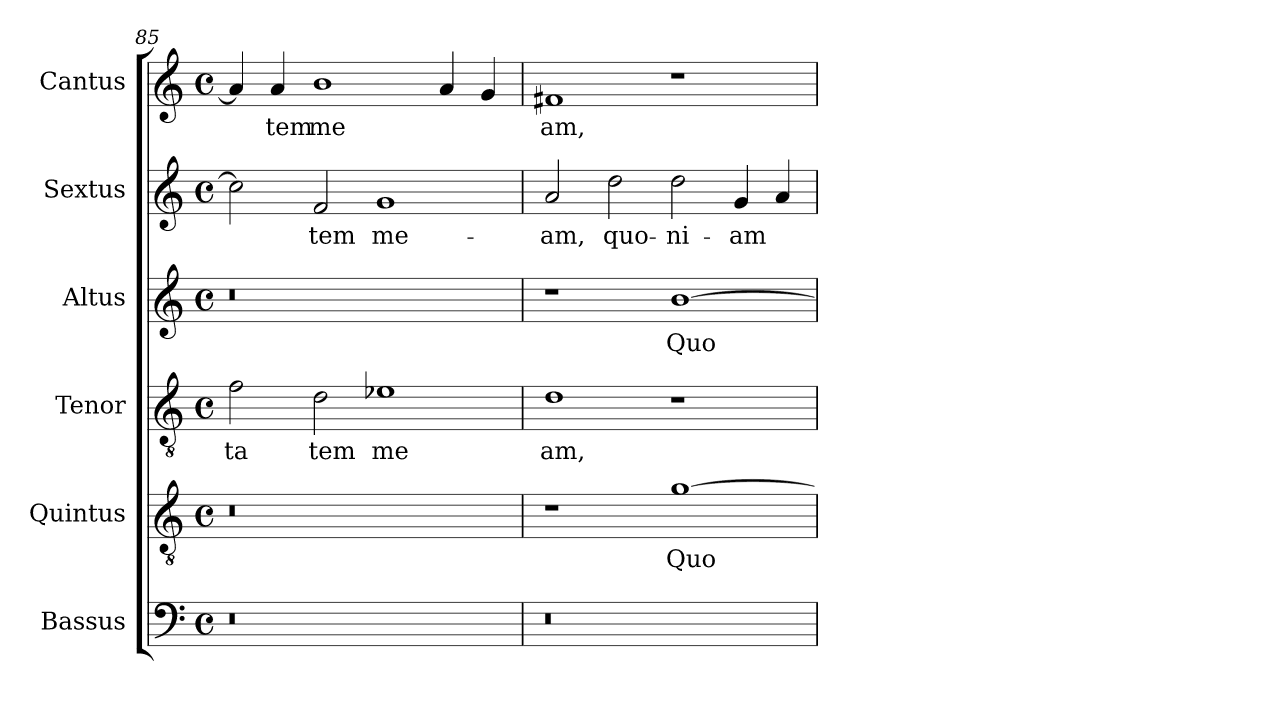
**kern	**kern	**text	**kern	**text	**kern	**text	**kern	**text	**kern	**text
*part6	*part5	*part5	*part4	*part4	*part3	*part3	*part2	*part2	*part1	*part1
*staff6	*staff5	*staff5	*staff4	*staff4	*staff3	*staff3	*staff2	*staff2	*staff1	*staff1
*I"Bassus	*I"Quintus	*	*I"Tenor	*	*I"Altus	*	*I"Sextus	*	*I"Cantus	*
*clefF4	*clefGv2	*	*clefGv2	*	*clefG2	*	*clefG2	*	*clefG2	*
*k[]	*k[]	*	*k[]	*	*k[]	*	*k[]	*	*k[]	*
*C:	*C:	*	*C:	*	*C:	*	*C:	*	*C:	*
*M4/4	*M4/4	*	*M4/4	*	*M4/4	*	*M4/4	*	*M4/4	*
*met(c)	*met(c)	*	*met(c)	*	*met(c)	*	*met(c)	*	*met(c)	*
=85	=85	=85	=85	=85	=85	=85	=85	=85	=85	=85
!	!	!	!	!LO:LY:b:cj	!	!	!	!	!	!
0r	0r	.	2f\	ta	0r	.	2cc\]	.	4a/]	.
!	!	!	!	!	!	!	!	!	!	!LO:LY:b:cj
.	.	.	.	.	.	.	.	.	4a/	tem
!	!	!	!	!LO:LY:b:cj	!	!	!	!LO:LY:b:cj	!	!LO:LY:b:cj
.	.	.	2d\	tem	.	.	2f/	-tem	1b	me
!	!	!	!	!LO:LY:b:cj	!	!	!	!LO:LY:b:cj	!	!
.	.	.	1e-X	me	.	.	1g	me-	.	.
.	.	.	.	.	.	.	.	.	4a/	.
.	.	.	.	.	.	.	.	.	4g/	.
=86	=86	=86	=86	=86	=86	=86	=86	=86	=86	=86
!	!	!	!	!LO:LY:b:cj	!	!	!	!LO:LY:b:cj	!	!LO:LY:b:cj
0r	1r	.	1d	am,	1r	.	2a/	-am,	1f#X	am,
!	!	!	!	!	!	!	!	!LO:LY:b:cj	!	!
.	.	.	.	.	.	.	2dd\	quo-	.	.
!	!	!LO:LY:b	!	!	!	!LO:LY:b	!	!LO:LY:b:cj	!	!
.	[>1g	Quo	1r	.	[>1b	Quo	2dd\	-ni-	1r	.
!	!	!	!	!	!	!	!	!LO:LY:b	!	!
.	.	.	.	.	.	.	4g/	-am	.	.
.	.	.	.	.	.	.	4a/	.	.	.
=	=	=	=	=	=	=	=	=	=	=
*-	*-	*-	*-	*-	*-	*-	*-	*-	*-	*-
